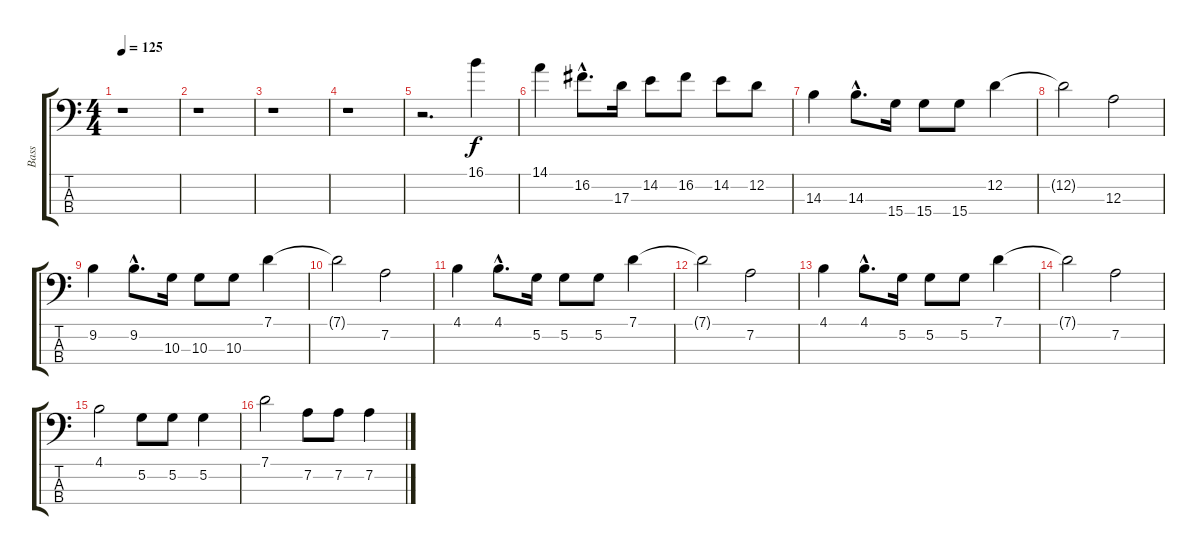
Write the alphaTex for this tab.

\track ("Bass" "Bass") {instrument acousticbass}
\staff {score tabs}
\tuning (G2 D2 A1 E1) {hide}
\ts (4 4)
\tempo 125
\clef f4
\ks c
r.1{dy f instrument acousticbass} |
r.1 |
r.1 |
r.1 |
r.2{d} 16.1.4 |
14.1.4 16.2{hac}.8{d} 17.3.16 14.2.8 16.2.8 14.2.8 12.2.8 |
14.3.4 14.3{hac}.8{d} 15.4.16 15.4.8 15.4.8 12.2.4 |
12.2{t}.2 12.3.2 |
9.2.4 9.2{hac}.8{d} 10.3.16 10.3.8 10.3.8 7.1.4 |
7.1{t}.2 7.2.2 |
4.1.4 4.1{hac}.8{d} 5.2.16 5.2.8 5.2.8 7.1.4 |
7.1{t}.2 7.2.2 |
4.1.4 4.1{hac}.8{d} 5.2.16 5.2.8 5.2.8 7.1.4 |
7.1{t}.2 7.2.2 |
4.1.2 5.2.8 5.2.8 5.2.4 |
7.1.2 7.2.8 7.2.8 7.2.4
